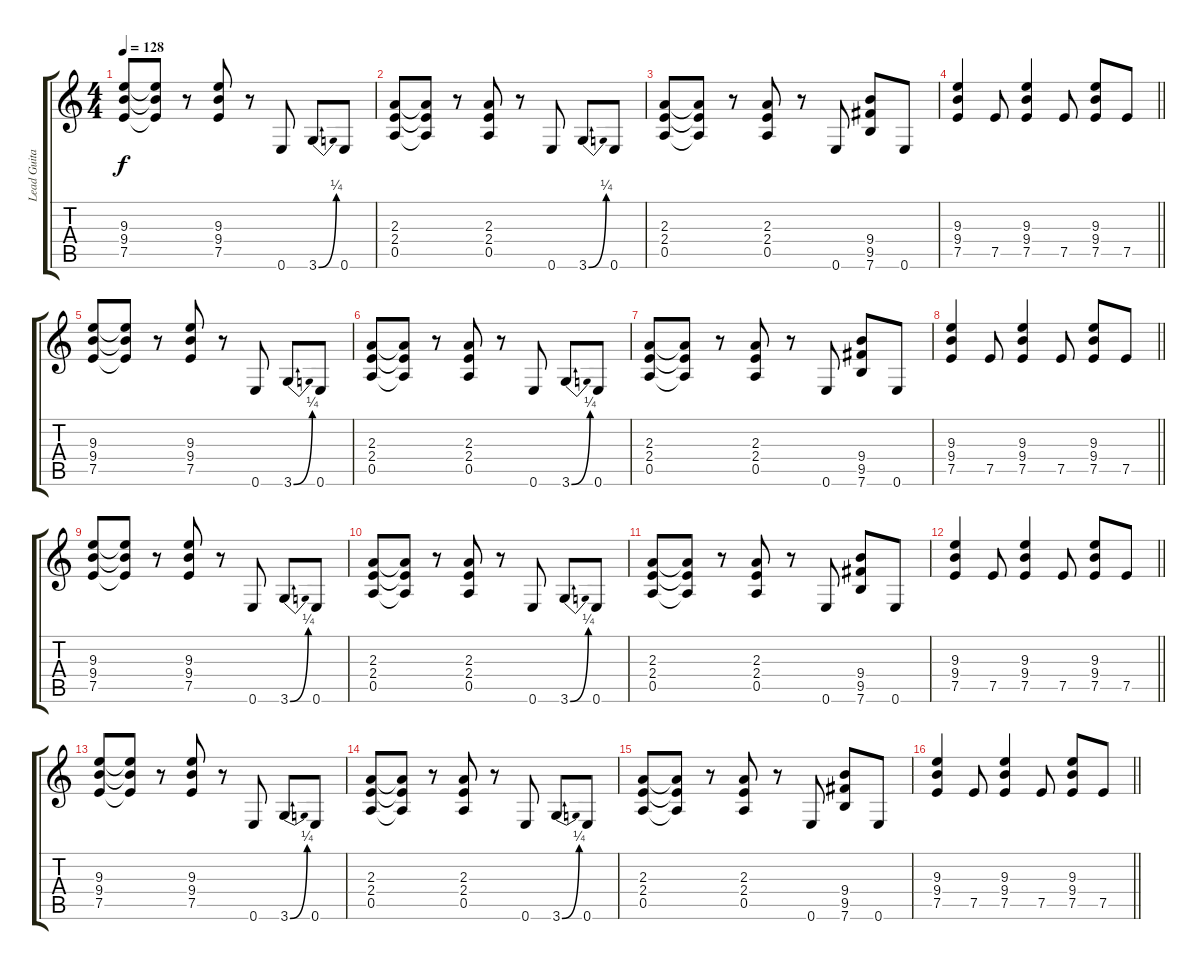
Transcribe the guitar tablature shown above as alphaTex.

\track ("Lead Guitar" "Lead Guita") {instrument distortionguitar}
\staff {score tabs}
\tuning (E4 B3 G3 D3 A2 E2) {hide}
\ts (4 4)
\tempo 128
\clef g2
\ks c
(9.3 9.4 7.5).8{dy f} (9.3{t} 9.4{t} 7.5{t}).8 r.8 (9.3 9.4 7.5).8 r.8 0.6.8 3.6{be (bend 0 0 60 1)}.8 0.6.8 |
(2.3 2.4 0.5).8 (2.3{t} 2.4{t} 0.5{t}).8 r.8 (2.3 2.4 0.5).8 r.8 0.6.8 3.6{be (bend 0 0 60 1)}.8 0.6.8 |
(2.3 2.4 0.5).8 (2.3{t} 2.4{t} 0.5{t}).8 r.8 (2.3 2.4 0.5).8 r.8 0.6.8 (9.4 9.5 7.6).8 0.6.8 |
\barLineRight lightlight
(9.3 9.4 7.5).4 7.5.8 (9.3 9.4 7.5).4 7.5.8 (9.3 9.4 7.5).8 7.5.8 |
(9.3 9.4 7.5).8 (9.3{t} 9.4{t} 7.5{t}).8 r.8 (9.3 9.4 7.5).8 r.8 0.6.8 3.6{be (bend 0 0 60 1)}.8 0.6.8 |
(2.3 2.4 0.5).8 (2.3{t} 2.4{t} 0.5{t}).8 r.8 (2.3 2.4 0.5).8 r.8 0.6.8 3.6{be (bend 0 0 60 1)}.8 0.6.8 |
(2.3 2.4 0.5).8 (2.3{t} 2.4{t} 0.5{t}).8 r.8 (2.3 2.4 0.5).8 r.8 0.6.8 (9.4 9.5 7.6).8 0.6.8 |
\barLineRight lightlight
(9.3 9.4 7.5).4 7.5.8 (9.3 9.4 7.5).4 7.5.8 (9.3 9.4 7.5).8 7.5.8 |
(9.3 9.4 7.5).8 (9.3{t} 9.4{t} 7.5{t}).8 r.8 (9.3 9.4 7.5).8 r.8 0.6.8 3.6{be (bend 0 0 60 1)}.8 0.6.8 |
(2.3 2.4 0.5).8 (2.3{t} 2.4{t} 0.5{t}).8 r.8 (2.3 2.4 0.5).8 r.8 0.6.8 3.6{be (bend 0 0 60 1)}.8 0.6.8 |
(2.3 2.4 0.5).8 (2.3{t} 2.4{t} 0.5{t}).8 r.8 (2.3 2.4 0.5).8 r.8 0.6.8 (9.4 9.5 7.6).8 0.6.8 |
\barLineRight lightlight
(9.3 9.4 7.5).4 7.5.8 (9.3 9.4 7.5).4 7.5.8 (9.3 9.4 7.5).8 7.5.8 |
(9.3 9.4 7.5).8 (9.3{t} 9.4{t} 7.5{t}).8 r.8 (9.3 9.4 7.5).8 r.8 0.6.8 3.6{be (bend 0 0 60 1)}.8 0.6.8 |
(2.3 2.4 0.5).8 (2.3{t} 2.4{t} 0.5{t}).8 r.8 (2.3 2.4 0.5).8 r.8 0.6.8 3.6{be (bend 0 0 60 1)}.8 0.6.8 |
(2.3 2.4 0.5).8 (2.3{t} 2.4{t} 0.5{t}).8 r.8 (2.3 2.4 0.5).8 r.8 0.6.8 (9.4 9.5 7.6).8 0.6.8 |
\barLineRight lightlight
(9.3 9.4 7.5).4 7.5.8 (9.3 9.4 7.5).4 7.5.8 (9.3 9.4 7.5).8 7.5.8
